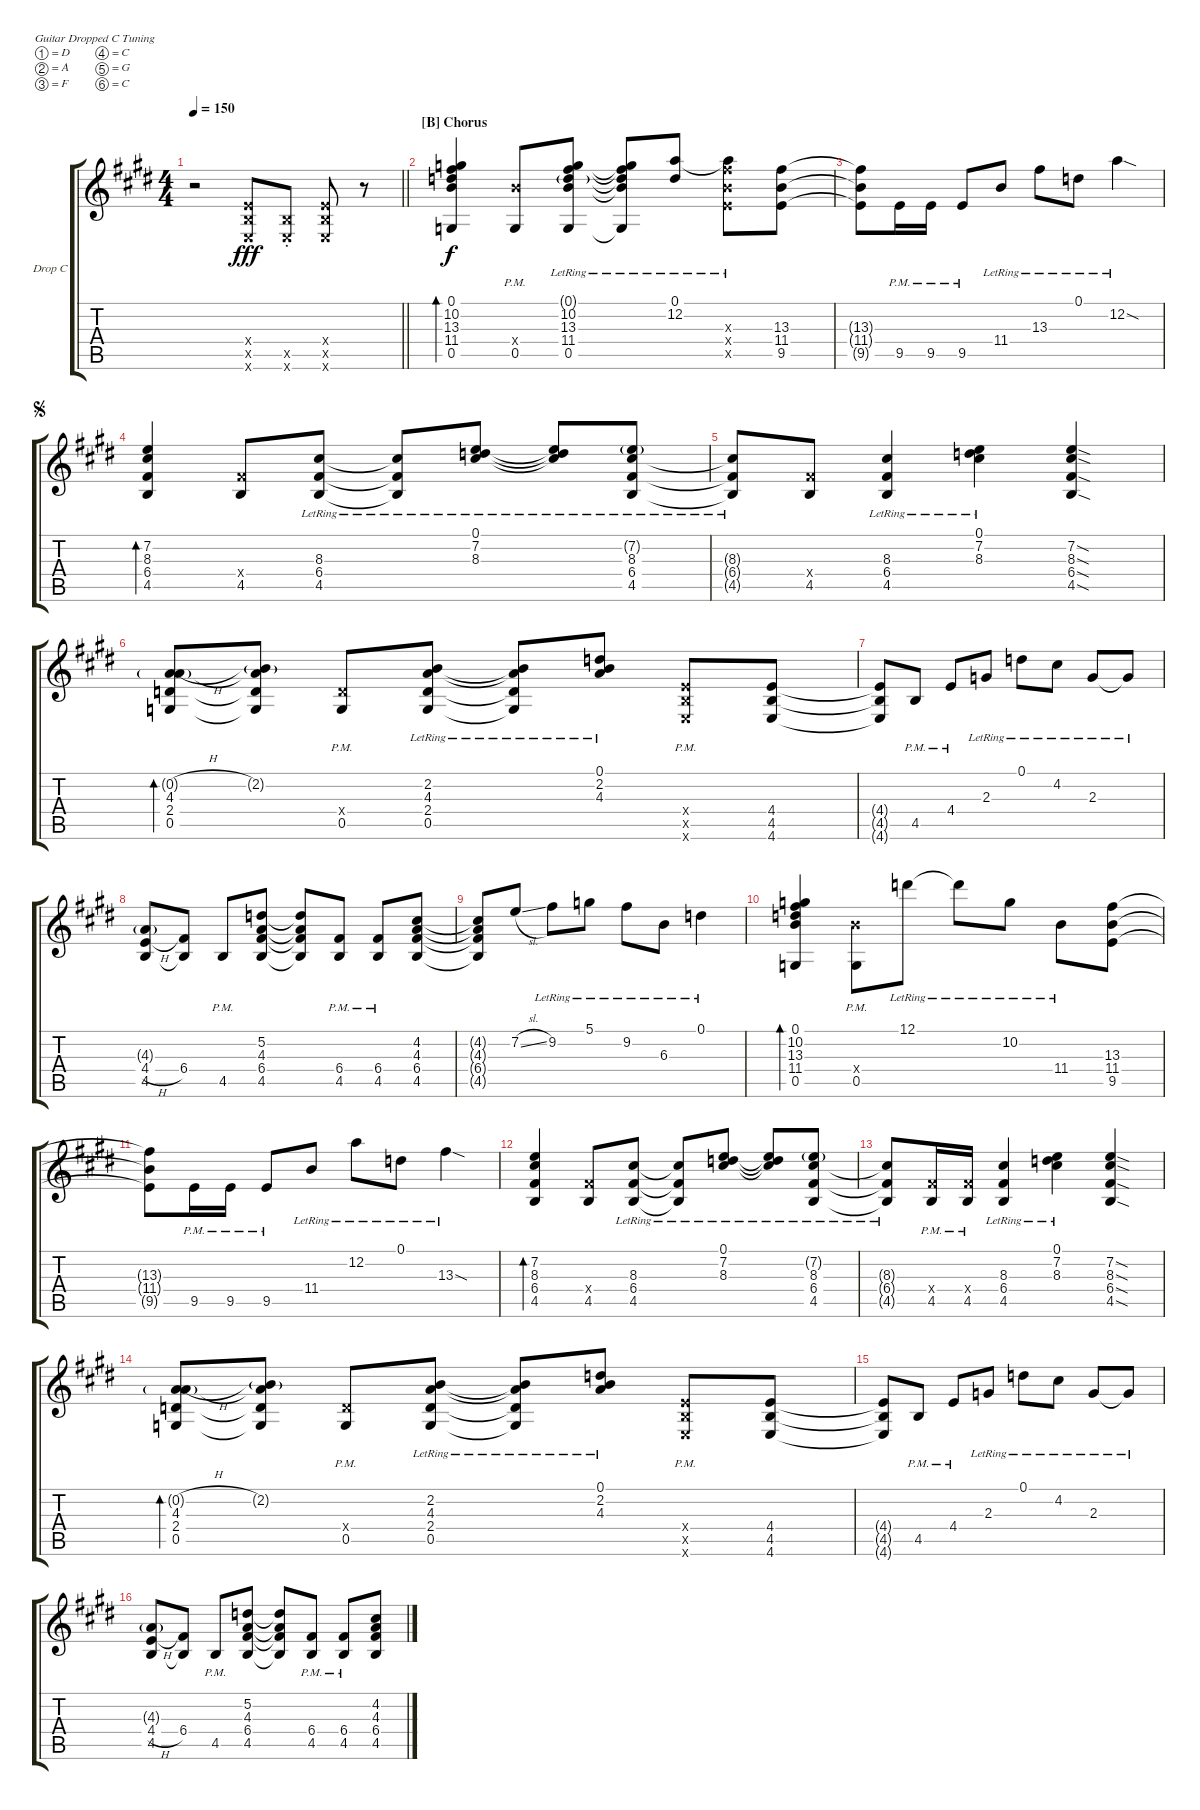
\bracketExtendMode groupsimilarinstruments
\firstSystemTrackNameOrientation horizontal
\otherSystemsTrackNameOrientation horizontal
\track ("Guitar L" "Drop C") {instrument distortionguitar}
\staff {score tabs}
\tuning (D4 A3 F3 C3 G2 C2)
\ts (4 4)
\tempo 150
\clef g2
\barLineRight lightlight
\ks e
r.2{dy fff} (4.4{x} 4.5{x} 4.6{x}).8 (4.5{st x} 4.6{st x}).8 (4.4{x} 4.5{x} 4.6{x}).8 r.8 |
\section ("B" "Chorus")
(0.1 10.2 13.3 11.4 0.5).4{bd 30 dy f} (11.4{pm x} 0.5{pm}).8 (0.1{g lr} 10.2{lr} 13.3{lr} 11.4{lr} 0.5{lr}).8 (0.1{lr t} 10.2{lr t} 13.3{lr t} 11.4{lr t} 0.5{lr t}).8 (12.2{lr} 0.1{lr}).8 (12.2{lr t} 13.3{x} 11.4{x} 9.5{x}).8 (13.3 11.4 9.5).8 |
(13.3{t} 11.4{t} 9.5{t}).8 9.5{pm}.16 9.5{pm}.16 9.5{pm}.8 11.4{lr}.8 13.3{lr}.8 0.1{lr}.8 12.2{sod lr}.4 |
\jump segno
(7.2 8.3 6.4 4.5).4{bd 30} (6.4{x} 4.5).8 (8.3{lr} 6.4{lr} 4.5{lr}).8 (8.3{lr t} 6.4{lr t} 4.5{lr t}).8 (0.1{lr} 7.2{lr} 8.3{lr}).8 (0.1{lr t} 7.2{lr t} 8.3{lr t}).8 (7.2{g lr} 8.3{lr} 6.4{lr} 4.5{lr}).8 |
(8.3{lr t} 6.4{lr t} 4.5{lr t}).8 (6.4{x} 4.5).8 (8.3{lr} 6.4{lr} 4.5{lr}).4 (0.1{lr} 7.2{lr} 8.3{lr}).4 (7.2{sod} 8.3{sod} 6.4{sod} 4.5{sod}).4 |
(0.2{h g} 4.3 2.4 0.5).8{bd 30} (2.2{g} 4.3{t} 2.4{t} 0.5{t}).8 (2.4{pm x} 0.5{pm}).8 (2.2{lr} 4.3{lr} 2.4{lr} 0.5{lr}).8 (2.2{lr t} 4.3{lr t} 2.4{lr t} 0.5{lr t}).8 (0.1{lr} 2.2{lr} 4.3{lr}).8 (4.4{pm x} 4.5{pm x} 4.6{pm x}).8 (4.4 4.5 4.6).8 |
(4.4{t} 4.5{t} 4.6{t}).8 4.5{pm}.8 4.4{pm}.8 2.3{lr}.8 0.1{lr}.8 4.2{lr}.8 2.3{lr}.8 2.3{lr t}.8 |
(4.3{g} 4.4{h} 4.5).8 (6.4 4.5{t}).8 4.5{pm}.8 (5.2 4.3 6.4 4.5).8 (5.2{t} 4.3{t} 6.4{t} 4.5{t}).8 (6.4{pm} 4.5{pm}).8 (6.4{pm} 4.5{pm}).8 (4.2 4.3 6.4 4.5).8 |
(4.2{t} 4.3{t} 6.4{t} 4.5{t}).8 7.2{sl}.8 9.2{lr}.8 5.1{lr}.8 9.2{lr}.8 6.3{lr}.8 0.1{lr}.4 |
(0.1 10.2 13.3 11.4 0.5).4{bd 30} (11.4{pm x} 0.5{pm}).8 12.1{lr}.8 12.1{lr t}.8 10.2{lr}.8 11.4{lr}.8 (13.3 11.4 9.5).8 |
(13.3{t} 11.4{t} 9.5{t}).8 9.5{pm}.16 9.5{pm}.16 9.5{pm}.8 11.4{lr}.8 12.2{lr}.8 0.1{lr}.8 13.3{sod lr}.4 |
(7.2 8.3 6.4 4.5).4{bd 30} (6.4{x} 4.5).8 (8.3{lr} 6.4{lr} 4.5{lr}).8 (8.3{lr t} 6.4{lr t} 4.5{lr t}).8 (0.1{lr} 7.2{lr} 8.3{lr}).8 (0.1{lr t} 7.2{lr t} 8.3{lr t}).8 (7.2{g lr} 8.3{lr} 6.4{lr} 4.5{lr}).8 |
(8.3{lr t} 6.4{lr t} 4.5{lr t}).8 (6.4{pm x} 4.5{pm}).16 (6.4{pm x} 4.5{pm}).16 (8.3{lr} 6.4{lr} 4.5{lr}).4 (0.1{lr} 7.2{lr} 8.3{lr}).4 (7.2{sod} 8.3{sod} 6.4{sod} 4.5{sod}).4 |
(0.2{h g} 4.3 2.4 0.5).8{bd 30} (2.2{g} 4.3{t} 2.4{t} 0.5{t}).8 (2.4{pm x} 0.5{pm}).8 (2.2{lr} 4.3{lr} 2.4{lr} 0.5{lr}).8 (2.2{lr t} 4.3{lr t} 2.4{lr t} 0.5{lr t}).8 (0.1{lr} 2.2{lr} 4.3{lr}).8 (4.4{pm x} 4.5{pm x} 4.6{pm x}).8 (4.4 4.5 4.6).8 |
(4.4{t} 4.5{t} 4.6{t}).8 4.5{pm}.8 4.4{pm}.8 2.3{lr}.8 0.1{lr}.8 4.2{lr}.8 2.3{lr}.8 2.3{lr t}.8 |
(4.3{g} 4.4{h} 4.5).8 (6.4 4.5{t}).8 4.5{pm}.8 (5.2 4.3 6.4 4.5).8 (5.2{t} 4.3{t} 6.4{t} 4.5{t}).8 (6.4{pm} 4.5{pm}).8 (6.4{pm} 4.5{pm}).8 (4.2 4.3 6.4 4.5).8
